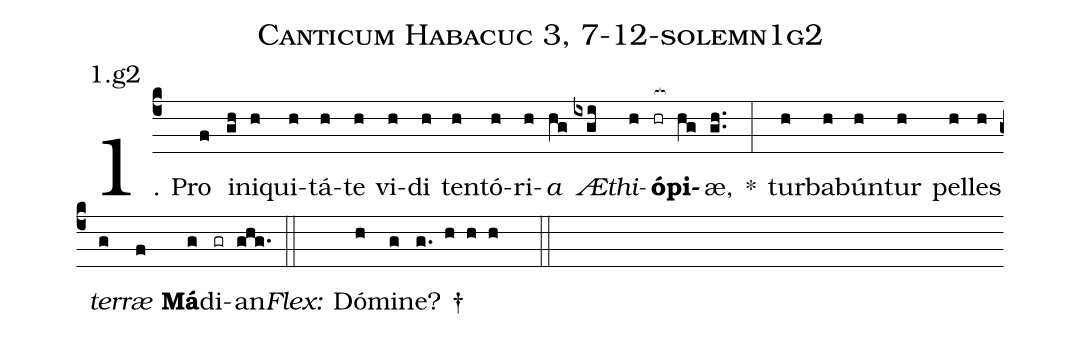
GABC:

name: Canticum Habacuc 3, 7-12-solemn1g2;
annotation: 1.g2;
%%
(c4)1. Pro(f) in(gh)i(h)qui(h)tá(h)te(h) vi(h)di(h) ten(h)tó(h)ri(h)<i>a</i>(hg) <i>Æ</i>(ixgi)<i>thi</i>(h)<b>ó</b>(hr[ocb:1{])<b>pi</b>(hg[ocb:0}])æ,(gh..) *(:) tur(h)ba(h)bún(h)tur(h) pel(h)les(h) <i>ter</i>(g)<i>ræ</i>(f) <b>Má</b>(g)di(gr)an.(ghg.) (::)
<i>Flex:</i>()  Dó(h)mi(g)ne? †(g. h h h  ::)
